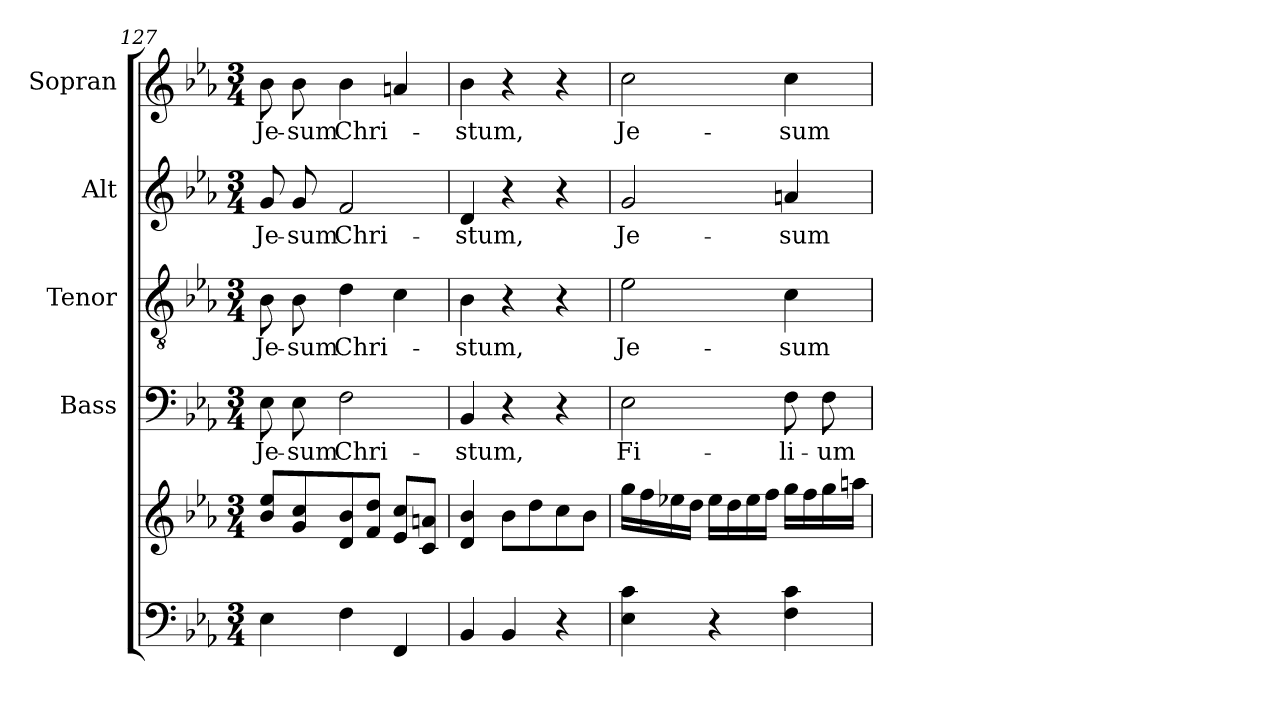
**kern	**kern	**kern	**text	**kern	**text	**kern	**text	**kern	**text
*part5	*part5	*part4	*part4	*part3	*part3	*part2	*part2	*part1	*part1
*staff6	*staff5	*staff4	*staff4	*staff3	*staff3	*staff2	*staff2	*staff1	*staff1
*	*	*I"Bass	*	*I"Tenor	*	*I"Alt	*	*I"Sopran	*
*	*	*I'B.	*	*I'T.	*	*I'A.	*	*I'S.	*
*clefF4	*clefG2	*clefF4	*	*clefGv2	*	*clefG2	*	*clefG2	*
*k[b-e-a-]	*k[b-e-a-]	*k[b-e-a-]	*	*k[b-e-a-]	*	*k[b-e-a-]	*	*k[b-e-a-]	*
*E-:	*E-:	*E-:	*	*E-:	*	*E-:	*	*E-:	*
*M3/4	*M3/4	*M3/4	*	*M3/4	*	*M3/4	*	*M3/4	*
=127	=127	=127	=127	=127	=127	=127	=127	=127	=127
!	!	!	!LO:LY:b	!	!LO:LY:b	!	!LO:LY:b	!	!LO:LY:b
4E-\	8b-/ 8ee-/L	8E-\	Je-	8B-\	Je-	8g/	Je-	8b-\	Je-
!	!	!	!LO:LY:b	!	!LO:LY:b	!	!LO:LY:b	!	!LO:LY:b
.	8g/ 8cc/	8E-\	-sum	8B-\	-sum	8g/	-sum	8b-\	-sum
!	!	!	!LO:LY:b	!	!LO:LY:b	!	!LO:LY:b	!	!LO:LY:b
4F\	8d/ 8b-/	2F\	Chri-	4d\	Chri-	2f/	Chri-	4b-\	Chri-
.	8f/ 8dd/J	.	.	.	.	.	.	.	.
4FF/	8e-/ 8cc/L	.	.	4c\	.	.	.	4an/	.
.	8c/ 8an/J	.	.	.	.	.	.	.	.
!!LO:PB:g=z
=128	=128	=128	=128	=128	=128	=128	=128	=128	=128
!	!	!	!LO:LY:b	!	!LO:LY:b	!	!LO:LY:b	!	!LO:LY:b
4BB-/	4d/ 4b-/	4BB-/	-stum,	4B-\	-stum,	4d/	-stum,	4b-\	-stum,
4BB-/	8b-\L	4r	.	4r	.	4r	.	4r	.
.	8dd\	.	.	.	.	.	.	.	.
4r	8cc\	4r	.	4r	.	4r	.	4r	.
.	8b-\J	.	.	.	.	.	.	.	.
=129	=129	=129	=129	=129	=129	=129	=129	=129	=129
!	!	!	!LO:LY:b	!	!LO:LY:b	!	!LO:LY:b	!	!LO:LY:b
4E-\ 4c\	16gg\LL	2E-\	Fi-	2e-\	Je-	2g/	Je-	2cc\	Je-
.	16ff\	.	.	.	.	.	.	.	.
.	16ee-X\	.	.	.	.	.	.	.	.
.	16dd\JJ	.	.	.	.	.	.	.	.
4r	16ee-\LL	.	.	.	.	.	.	.	.
.	16dd\	.	.	.	.	.	.	.	.
.	16ee-\	.	.	.	.	.	.	.	.
.	16ff\JJ	.	.	.	.	.	.	.	.
!	!	!	!LO:LY:b	!	!LO:LY:b	!	!LO:LY:b	!	!LO:LY:b
4F\ 4c\	16gg\LL	8F\	-li-	4c\	-sum	4an/	-sum	4cc\	-sum
.	16ff\	.	.	.	.	.	.	.	.
!	!	!	!LO:LY:b	!	!	!	!	!	!
.	16gg\	8F\	-um	.	.	.	.	.	.
.	16aan\JJ	.	.	.	.	.	.	.	.
=	=	=	=	=	=	=	=	=	=
*-	*-	*-	*-	*-	*-	*-	*-	*-	*-
